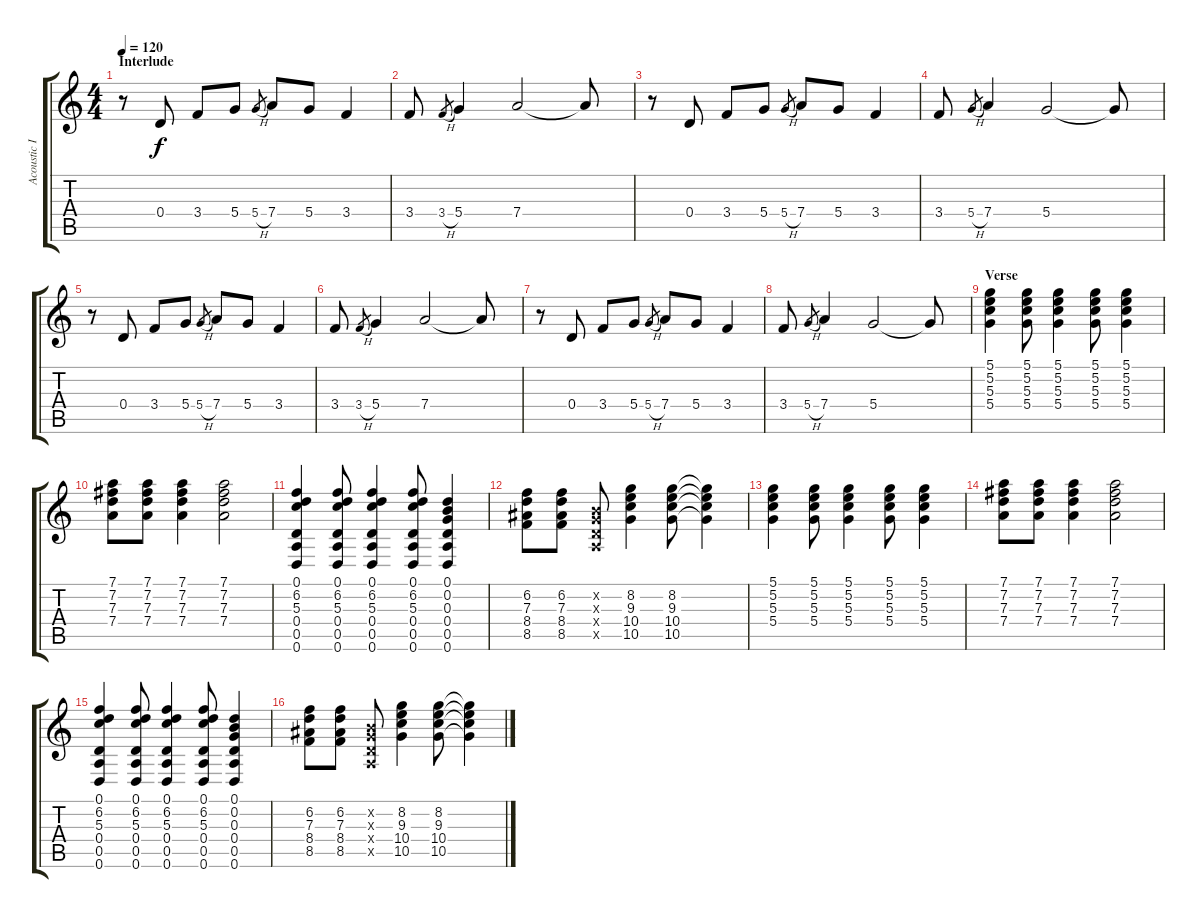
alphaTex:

\track ("Acoustic II" "Acoustic I") {instrument acousticguitarsteel}
\staff {score tabs}
\tuning (D4 B3 G3 D3 A2 D2) {hide}
\ts (4 4)
\section ("" "Interlude")
\tempo 120
\clef g2
\ks c
r.8{dy f volume 16} 0.4.8 3.4.8 5.4.8 5.4{h}.8{gr} 7.4.8 5.4.8 3.4.4 |
3.4.8 3.4{h}.8{gr} 5.4.4 7.4.2 7.4{t}.8 |
r.8 0.4.8 3.4.8 5.4.8 5.4{h}.8{gr} 7.4.8 5.4.8 3.4.4 |
3.4.8 5.4{h}.8{gr} 7.4.4 5.4.2 5.4{t}.8 |
r.8 0.4.8 3.4.8 5.4.8 5.4{h}.8{gr} 7.4.8 5.4.8 3.4.4 |
3.4.8 3.4{h}.8{gr} 5.4.4 7.4.2 7.4{t}.8 |
r.8 0.4.8 3.4.8 5.4.8 5.4{h}.8{gr} 7.4.8 5.4.8 3.4.4 |
3.4.8 5.4{h}.8{gr} 7.4.4 5.4.2 5.4{t}.8 |
\section ("" "Verse")
(5.1 5.2 5.3 5.4).4 (5.1 5.2 5.3 5.4).8 (5.1 5.2 5.3 5.4).4 (5.1 5.2 5.3 5.4).8 (5.1 5.2 5.3 5.4).4 |
(7.1 7.2 7.3 7.4).8 (7.1 7.2 7.3 7.4).8 (7.1 7.2 7.3 7.4).4 (7.1 7.2 7.3 7.4).2 |
(0.1 6.2 5.3 0.4 0.5 0.6).4 (0.1 6.2 5.3 0.4 0.5 0.6).8 (0.1 6.2 5.3 0.4 0.5 0.6).4 (0.1 6.2 5.3 0.4 0.5 0.6).8 (0.1 0.2 0.3 0.4 0.5 0.6).4 |
(6.2 7.3 8.4 8.5).8 (6.2 7.3 8.4 8.5).8 (0.2{x} 0.3{x} 0.4{x} 0.5{x}).8 (8.2 9.3 10.4 10.5).4 (8.2 9.3 10.4 10.5).8 (8.2{t} 9.3{t} 10.4{t} 10.5{t}).4 |
(5.1 5.2 5.3 5.4).4 (5.1 5.2 5.3 5.4).8 (5.1 5.2 5.3 5.4).4 (5.1 5.2 5.3 5.4).8 (5.1 5.2 5.3 5.4).4 |
(7.1 7.2 7.3 7.4).8 (7.1 7.2 7.3 7.4).8 (7.1 7.2 7.3 7.4).4 (7.1 7.2 7.3 7.4).2 |
(0.1 6.2 5.3 0.4 0.5 0.6).4 (0.1 6.2 5.3 0.4 0.5 0.6).8 (0.1 6.2 5.3 0.4 0.5 0.6).4 (0.1 6.2 5.3 0.4 0.5 0.6).8 (0.1 0.2 0.3 0.4 0.5 0.6).4 |
(6.2 7.3 8.4 8.5).8 (6.2 7.3 8.4 8.5).8 (0.2{x} 0.3{x} 0.4{x} 0.5{x}).8 (8.2 9.3 10.4 10.5).4 (8.2 9.3 10.4 10.5).8 (8.2{t} 9.3{t} 10.4{t} 10.5{t}).4
